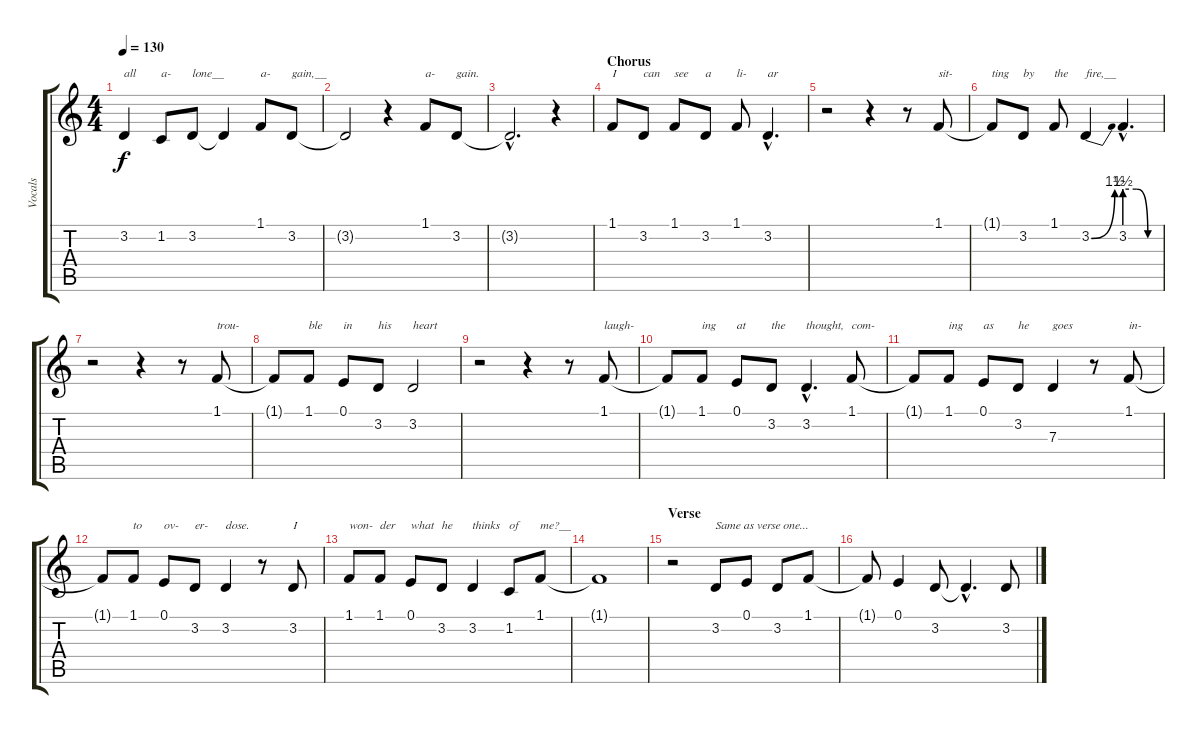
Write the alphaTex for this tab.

\track ("Vocals" "Vocals") {instrument cello}
\staff {score tabs}
\tuning (E4 B3 G3 D3 A2 E2) {hide}
\ts (4 4)
\tempo 130
\clef g2
\ks c
3.2.4{txt "all" dy f} 1.2.8{txt "a-"} 3.2.8{txt "lone__"} 3.2{t}.4 1.1.8{txt "a-"} 3.2.8{txt "gain,__"} |
3.2{t}.2 r.4 1.1.8{txt "a-"} 3.2.8{txt "gain."} |
3.2{hac t}.2{d} r.4 |
\section ("" "Chorus")
1.1.8{txt "I"} 3.2.8{txt "can"} 1.1.8{txt "see"} 3.2.8{txt "a"} 1.1.8{txt "li-"} 3.2{hac}.4{d txt "ar"} |
r.2 r.4 r.8 1.1.8{txt "sit-"} |
1.1{t}.8{txt "ting"} 3.2.8{txt "by"} 1.1.8{txt "the"} 3.2{be (bend 0 0 60 6)}.4{txt "fire,__"} 3.2{be (custom 0 6 20 6 40 0 60 0) hac}.4{d} |
r.2 r.4 r.8 1.1.8{txt "trou-"} |
1.1{t}.8 1.1.8{txt "ble"} 0.1.8{txt "in"} 3.2.8{txt "his"} 3.2.2{txt "heart"} |
r.2 r.4 r.8 1.1.8{txt "laugh-"} |
1.1{t}.8 1.1.8{txt "ing"} 0.1.8{txt "at"} 3.2.8{txt "the"} 3.2{hac}.4{d txt "thought,"} 1.1.8{txt "com-"} |
1.1{t}.8 1.1.8{txt "ing"} 0.1.8{txt "as"} 3.2.8{txt "he"} 7.3.4{txt "goes"} r.8 1.1.8{txt "in-"} |
1.1{t}.8 1.1.8{txt "to"} 0.1.8{txt "ov-"} 3.2.8{txt "er-"} 3.2.4{txt "dose."} r.8 3.2.8{txt "I"} |
1.1.8{txt "won-"} 1.1.8{txt "der"} 0.1.8{txt "what"} 3.2.8{txt "he"} 3.2.4{txt "thinks"} 1.2.8{txt "of"} 1.1.8{txt "me?__"} |
1.1{t}.1 |
\section ("" "Verse")
r.2 3.2.8{txt "Same as verse one..."} 0.1.8 3.2.8 1.1.8 |
1.1{t}.8 0.1.4 3.2.8 3.2{hac t}.4{d} 3.2.8
